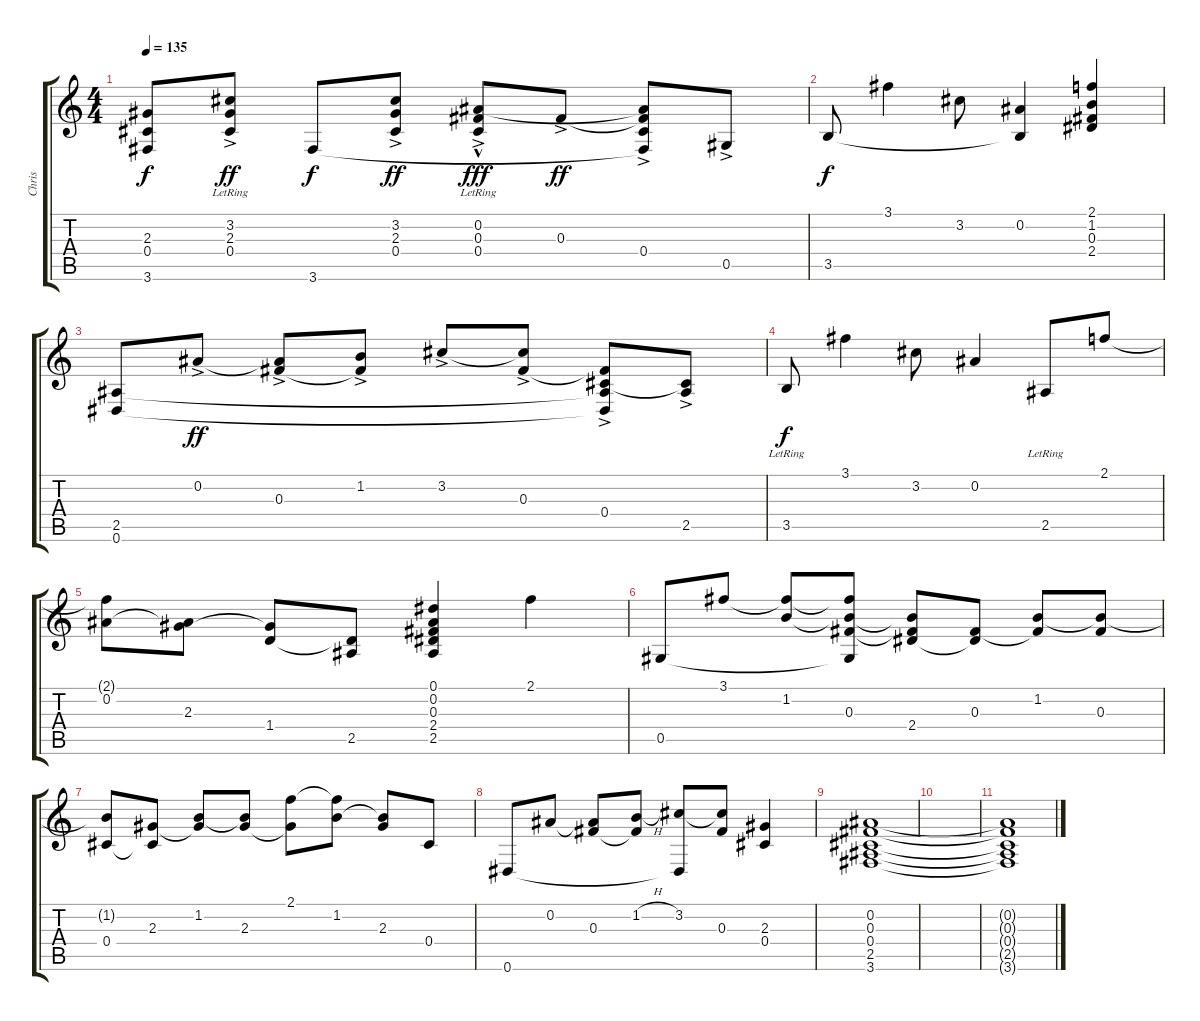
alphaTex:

\track ("Chris" "Chris") {instrument overdrivenguitar}
\staff {score tabs}
\tuning (Eb4 Bb3 Gb3 Db3 Ab2 Eb2) {hide}
\ts (4 4)
\tempo 135
\clef g2
\ks c
(2.3{t} 0.4{t} 3.6).8{dy f} (3.2{lr} 2.3{ac lr} 0.4{ac lr}).8{dy ff} 3.6.8{dy f} (3.2 2.3{ac} 0.4{ac}).8{dy ff} (0.2{ac} 0.3{ac} 0.4{hac lr}).8{dy fff} 0.3{ac}.8{dy ff} (0.2{t} 0.3{t} 0.4{ac} 3.6{t}).8 0.5{ac}.8 |
3.5.8{dy f} 3.1.4 3.2.8 (0.2 3.5{t}).4 (2.1 1.2 0.3 2.4).4{volume 10} |
(2.5 0.6).8{volume 13} 0.2{ac}.8{dy ff} (0.2{t} 0.3{ac}).8 (1.2{ac} 0.3{t}).8 3.2{ac}.8 (3.2{t} 0.3{ac}).8 (0.3{t} 0.4{ac} 2.5{t} 0.6{t}).8 (0.4{t} 2.5{ac}).8 |
3.5{lr}.8{dy f} 3.1.4 3.2.8 0.2.4 2.5{lr}.8 2.1.8 |
(2.1{t} 0.2).8 (0.2{t} 2.3).8 (2.3{t} 1.4).8 (1.4{t} 2.5).8 (0.1 0.2 0.3 2.4 2.5).4 2.1.4 |
0.5.8 3.1.8 (3.1{t} 1.2).8 (3.1{t} 1.2{t} 0.3 0.5{t}).8 (1.2{t} 0.3{t} 2.4).8 (0.3 2.4{t}).8 (1.2 0.3{t}).8 (1.2{t} 0.3).8 |
(1.2{t} 0.4).8 (2.3 0.4{t}).8 (1.2 2.3{t}).8 (1.2{t} 2.3).8 (2.1 2.3{t}).8 (2.1{t} 1.2).8 (1.2{t} 2.3).8 0.4.8 |
0.6.8 0.2.8 (0.2{t} 0.3).8 (1.2{h} 0.3{t}).8 (3.2 0.6{t}).8 (3.2{t} 0.3).8 (2.3 0.4).4 |
(0.2 0.3 0.4 2.5 3.6).1{volume 0} |
|
(0.2{t} 0.3{t} 0.4{t} 2.5{t} 3.6{t}).1
